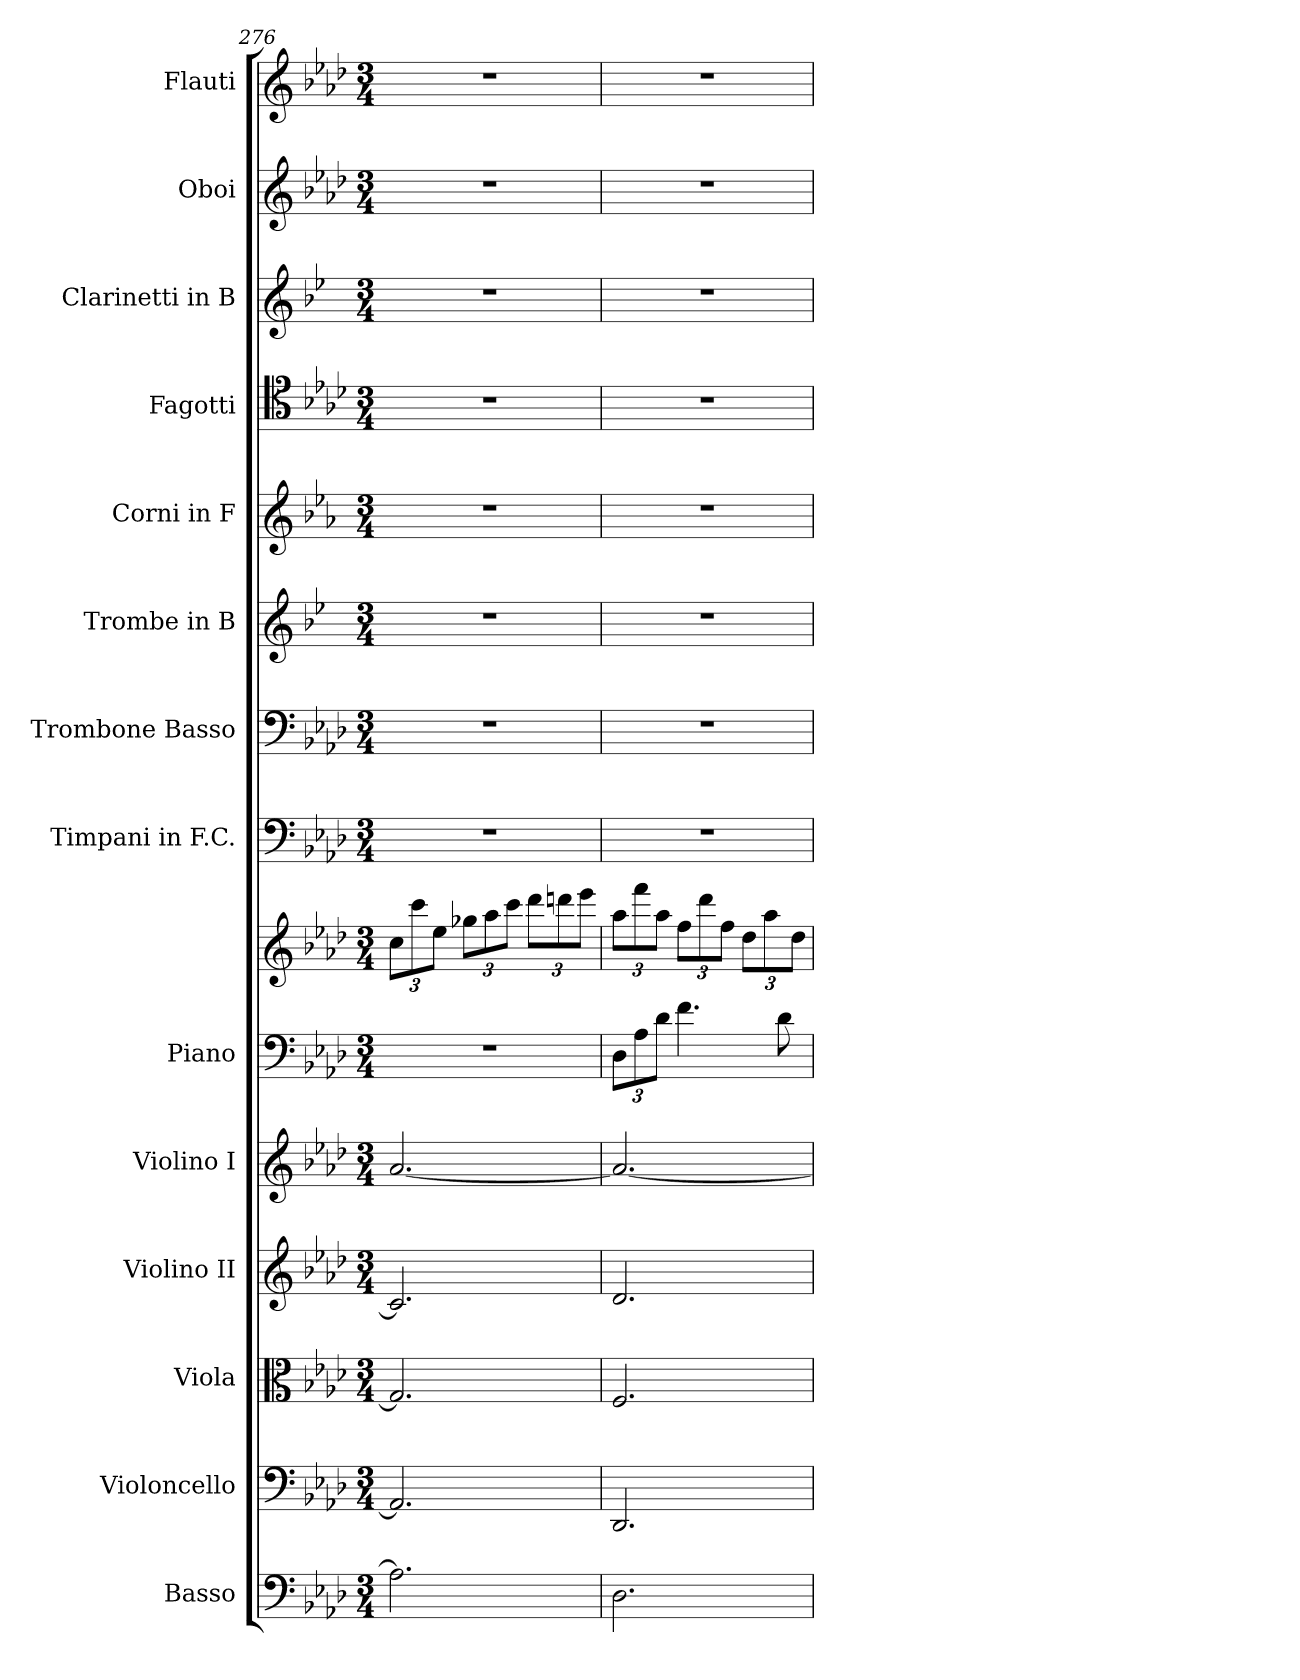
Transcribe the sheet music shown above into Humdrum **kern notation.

**kern	**kern	**kern	**kern	**kern	**kern	**kern	**kern	**kern	**kern	**kern	**kern	**kern	**kern	**kern
*part14	*part13	*part12	*part11	*part10	*part9	*part9	*part8	*part7	*part6	*part5	*part4	*part3	*part2	*part1
*staff15	*staff14	*staff13	*staff12	*staff11	*staff10	*staff9	*staff8	*staff7	*staff6	*staff5	*staff4	*staff3	*staff2	*staff1
*I"Basso	*I"Violoncello	*I"Viola	*I"Violino II	*I"Violino I	*I"Piano	*	*I"Timpani in F.C.	*I"Trombone Basso	*I"Trombe in B	*I"Corni in F	*I"Fagotti	*I"Clarinetti in B	*I"Oboi	*I"Flauti
*	*	*	*	*	*I'Pno.	*	*I'Timp.	*	*	*	*	*	*I'Ob.	*I'Fl.
*clefF4	*clefF4	*clefC3	*clefG2	*clefG2	*clefF4	*clefG2	*clefF4	*clefF4	*clefG2	*clefG2	*clefC4	*clefG2	*clefG2	*clefG2
*ITrd7c12	*	*	*	*	*	*	*	*	*ITrd1c2	*ITrd4c7	*	*ITrd1c2	*	*
*k[b-e-a-d-]	*k[b-e-a-d-]	*k[b-e-a-d-]	*k[b-e-a-d-]	*k[b-e-a-d-]	*k[b-e-a-d-]	*k[b-e-a-d-]	*k[b-e-a-d-]	*k[b-e-a-d-]	*k[b-e-a-d-]	*k[b-e-a-d-]	*k[b-e-a-d-]	*k[b-e-a-d-]	*k[b-e-a-d-]	*k[b-e-a-d-]
*M3/4	*M3/4	*M3/4	*M3/4	*M3/4	*M3/4	*M3/4	*M3/4	*M3/4	*M3/4	*M3/4	*M3/4	*M3/4	*M3/4	*M3/4
*	*	*	*	*	*	*Xbrackettup	*	*	*	*	*	*	*	*
=276	=276	=276	=276	=276	=276	=276	=276	=276	=276	=276	=276	=276	=276	=276
2.AA-\]	2.AA-/]	2.G-/]	2.c/]	[2.a-/	2.r	12cc\L	2.r	2.r	2.r	2.r	2.r	2.r	2.r	2.r
.	.	.	.	.	.	12ccc\	.	.	.	.	.	.	.	.
.	.	.	.	.	.	12ee-\J	.	.	.	.	.	.	.	.
.	.	.	.	.	.	12gg-X\L	.	.	.	.	.	.	.	.
.	.	.	.	.	.	12aa-\	.	.	.	.	.	.	.	.
.	.	.	.	.	.	12ccc\J	.	.	.	.	.	.	.	.
.	.	.	.	.	.	12ddd-\L	.	.	.	.	.	.	.	.
.	.	.	.	.	.	12dddn\	.	.	.	.	.	.	.	.
.	.	.	.	.	.	12eee-\J	.	.	.	.	.	.	.	.
=277	=277	=277	=277	=277	=277	=277	=277	=277	=277	=277	=277	=277	=277	=277
*	*	*	*	*	*Xbrackettup	*	*	*	*	*	*	*	*	*
2.DD-\	2.DD-/	2.F/	2.d-/	2.a-/_	12D-\L	12aa-\L	2.r	2.r	2.r	2.r	2.r	2.r	2.r	2.r
.	.	.	.	.	12A-\	12fff\	.	.	.	.	.	.	.	.
.	.	.	.	.	12d-\J	12aa-\J	.	.	.	.	.	.	.	.
.	.	.	.	.	4.f\	12ff\L	.	.	.	.	.	.	.	.
.	.	.	.	.	.	12ddd-\	.	.	.	.	.	.	.	.
.	.	.	.	.	.	12ff\J	.	.	.	.	.	.	.	.
.	.	.	.	.	.	12dd-\L	.	.	.	.	.	.	.	.
.	.	.	.	.	.	12aa-\	.	.	.	.	.	.	.	.
.	.	.	.	.	8d-\	.	.	.	.	.	.	.	.	.
.	.	.	.	.	.	12dd-\J	.	.	.	.	.	.	.	.
=	=	=	=	=	=	=	=	=	=	=	=	=	=	=
*-	*-	*-	*-	*-	*-	*-	*-	*-	*-	*-	*-	*-	*-	*-
